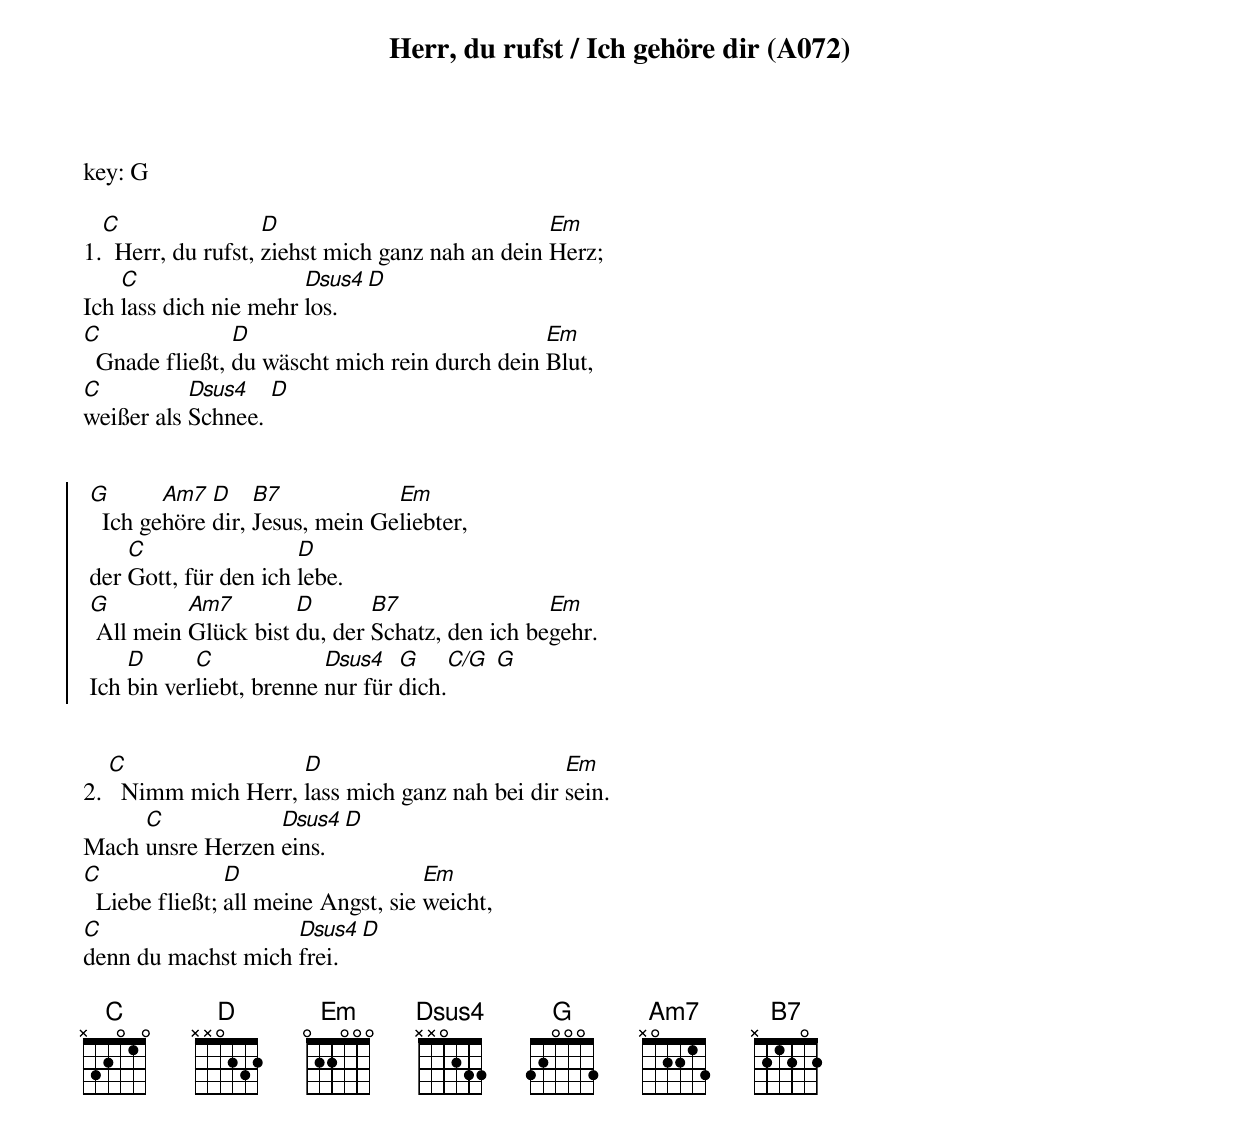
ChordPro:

{title: Herr, du rufst / Ich gehöre dir (A072)}
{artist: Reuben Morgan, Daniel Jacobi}
key: G

1.[C]  Herr, du rufst, [D]ziehst mich ganz nah an dein [Em]Herz;
Ich [C]lass dich nie mehr [Dsus4]los. [D]
[C]  Gnade fließt, [D]du wäscht mich rein durch dein [Em]Blut,
[C]weißer als [Dsus4]Schnee. [D]


{soc}
 [G]  Ich ge[Am7]höre [D]dir, [B7]Jesus, mein Ge[Em]liebter,
 der [C]Gott, für den ich [D]lebe.
 [G] All mein [Am7]Glück bist [D]du, der [B7]Schatz, den ich be[Em]gehr.
 Ich [D]bin ver[C]liebt, brenne [Dsus4]nur für [G]dich.[C/G] [G]
 {eoc}


2. [C]  Nimm mich Herr, [D]lass mich ganz nah bei dir [Em]sein.
Mach [C]unsre Herzen [Dsus4]eins. [D]
[C]  Liebe fließt; [D]all meine Angst, sie [Em]weicht,
[C]denn du machst mich [Dsus4]frei. [D]

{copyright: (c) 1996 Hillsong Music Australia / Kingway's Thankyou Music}
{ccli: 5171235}
